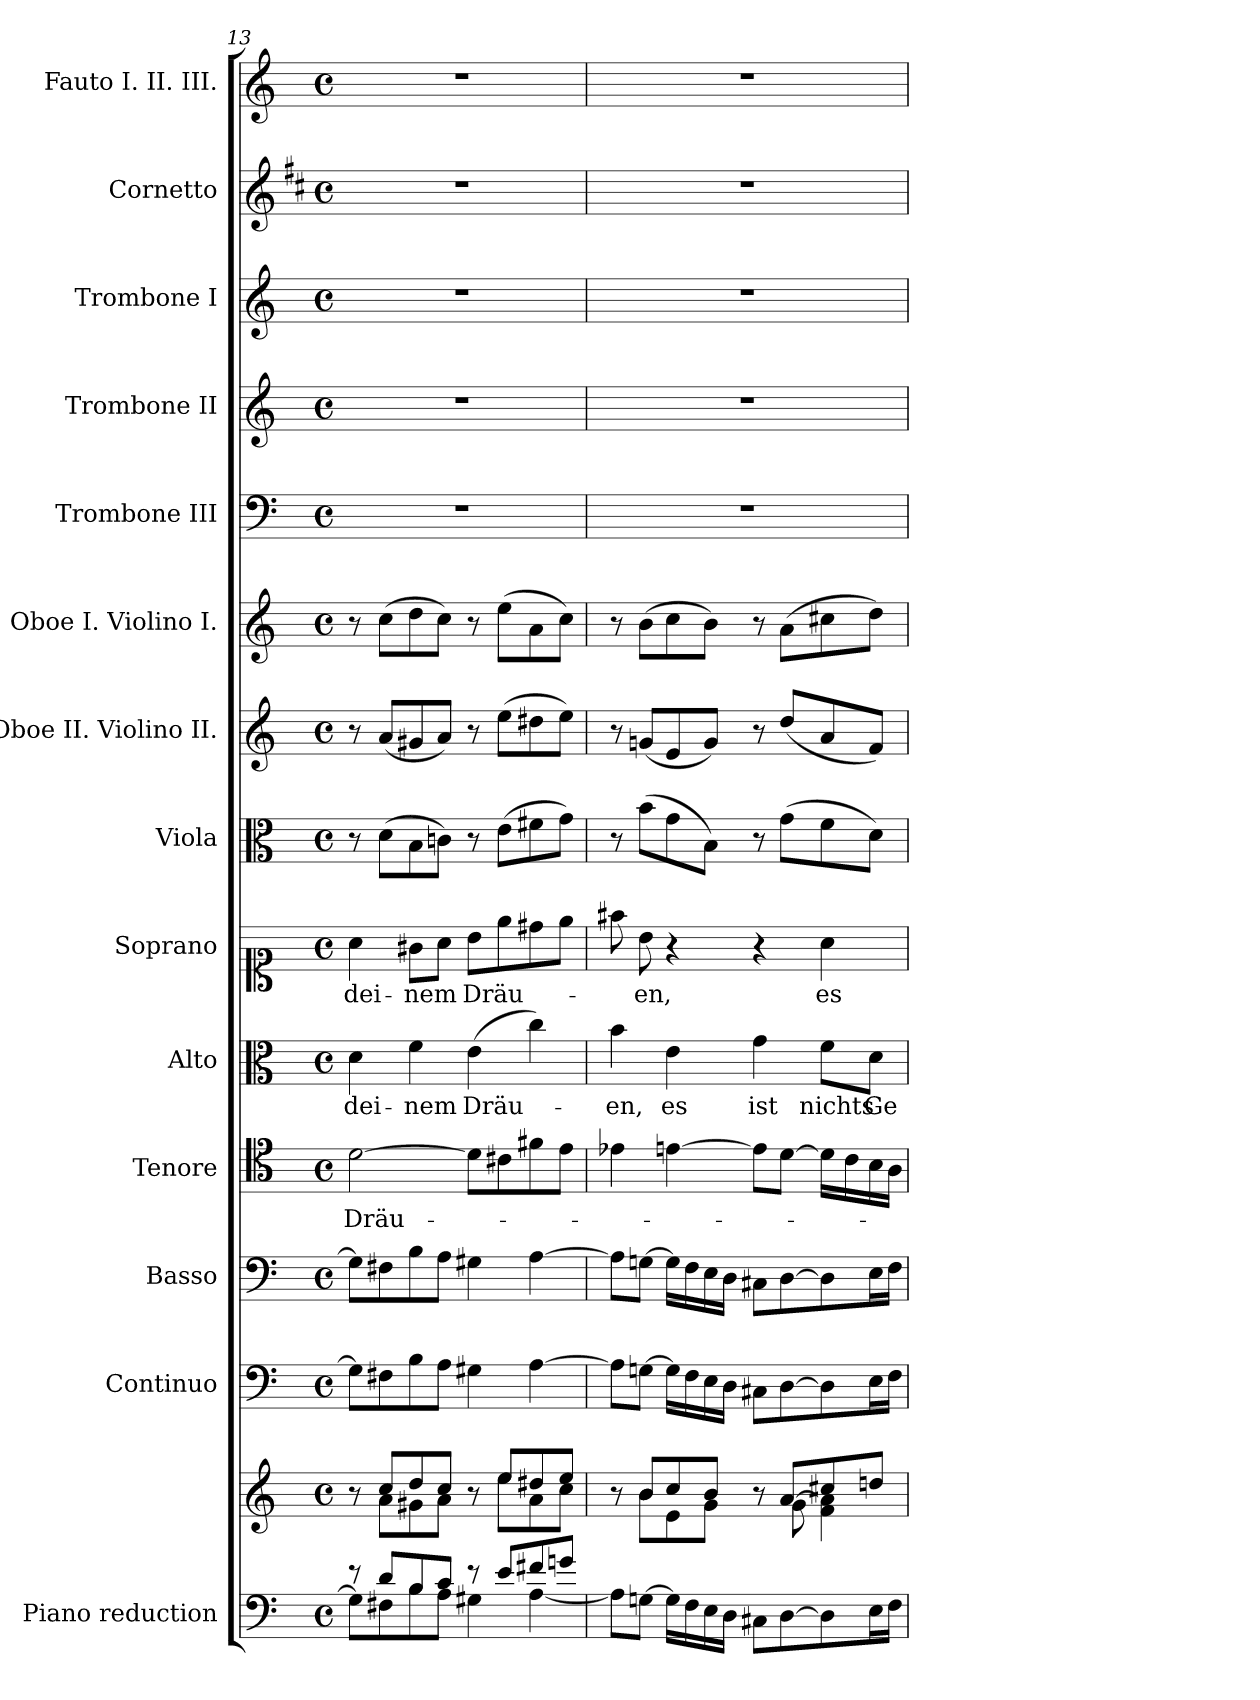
**kern	**kern	**kern	**kern	**kern	**text	**kern	**text	**kern	**text	**kern	**kern	**kern	**kern	**kern	**kern	**kern	**kern
*part14	*part14	*part13	*part12	*part11	*part11	*part10	*part10	*part9	*part9	*part8	*part7	*part6	*part5	*part4	*part3	*part2	*part1
*staff15	*staff14	*staff13	*staff12	*staff11	*staff11	*staff10	*staff10	*staff9	*staff9	*staff8	*staff7	*staff6	*staff5	*staff4	*staff3	*staff2	*staff1
*I"Piano reduction	*	*I"Continuo	*I"Basso	*I"Tenore	*	*I"Alto	*	*I"Soprano	*	*I"Viola	*I"Oboe II. Violino II.	*I"Oboe I. Violino I.	*I"Trombone III	*I"Trombone II	*I"Trombone I	*I"Cornetto	*I"Fauto I. II. III.
*I'Pno	*	*	*	*	*	*	*	*	*	*	*	*I'Ob	*I'Trb	*I'Trb	*I'Trb	*	*
*clefF4	*clefG2	*clefF4	*clefF4	*clefC4	*	*clefC3	*	*clefC1	*	*clefC3	*clefG2	*clefG2	*clefF4	*clefG2	*clefG2	*clefG2	*clefG2
*	*	*	*	*	*	*	*	*	*	*	*	*	*	*ITrd7c12	*ITrd7c12	*ITrd1c2	*
*k[]	*k[]	*k[]	*k[]	*k[]	*	*k[]	*	*k[]	*	*k[]	*k[]	*k[]	*k[]	*k[]	*k[]	*k[]	*k[]
*M4/4	*M4/4	*M4/4	*M4/4	*M4/4	*	*M4/4	*	*M4/4	*	*M4/4	*M4/4	*M4/4	*M4/4	*M4/4	*M4/4	*M4/4	*M4/4
*met(c)	*met(c)	*met(c)	*met(c)	*met(c)	*	*met(c)	*	*met(c)	*	*met(c)	*met(c)	*met(c)	*met(c)	*met(c)	*met(c)	*met(c)	*met(c)
=13	=13	=13	=13	=13	=13	=13	=13	=13	=13	=13	=13	=13	=13	=13	=13	=13	=13
*^	*^	*	*	*	*	*	*	*	*	*	*	*	*	*	*	*	*
!	!	!	!	!	!	!	!LO:LY:b	!	!LO:LY:b	!	!LO:LY:b	!	!	!	!	!	!	!	!
8r	8G\L]	8r	8ryy	8G\L]	8G\L]	[2d\	Dräu-	4d\	dei-	4a\	dei-	8r	8r	8r	1r	1r	1r	1r	1r
8d/L	8F#X\	8cc/L	8a\L	8F#X\	8F#X\	.	.	.	.	.	.	(8d\L	(8a/L	(8cc\L	.	.	.	.	.
!	!	!	!	!	!	!	!	!	!LO:LY:b	!	!LO:LY:b	!	!	!	!	!	!	!	!
8B/	8B\	8dd/	8g#X\	8B\	8B\	.	.	4f\	nem	8g#X\L	nem	8B\	8g#X/	8dd\	.	.	.	.	.
8c/J	8A\J	8cc/J	8a\J	8A\J	8A\J	.	.	.	.	8a\J	.	8cn\J)	8a/J)	8cc\J)	.	.	.	.	.
!	!	!	!	!	!	!	!	!	!LO:LY:b	!	!LO:LY:b	!	!	!	!	!	!	!	!
8r	4G#X\	8r	8ryy	4G#X\	4G#X\	8d\L]	.	(4e\	Dräu-	8b\L	Dräu-	8r	8r	8r	.	.	.	.	.
8e/L	.	8ee/L	8ee\L	.	.	8c#X\	.	.	.	8ee\	.	(8e\L	(8ee\L	(8ee\L	.	.	.	.	.
8f#X/	[4A\	8dd#X/	8a\	[4A\	[4A\	8f#X\	.	4cc\)	.	8dd#X\	.	8f#X\	8dd#X\	8a\	.	.	.	.	.
8gn/J	.	8ee/J	8cc\J	.	.	8e\J	.	.	.	8ee\J	.	8g\J)	8ee\J)	8cc\J)	.	.	.	.	.
*v	*v	*	*	*	*	*	*	*	*	*	*	*	*	*	*	*	*	*	*
=14	=14	=14	=14	=14	=14	=14	=14	=14	=14	=14	=14	=14	=14	=14	=14	=14	=14	=14
!	!	!	!	!	!	!	!	!LO:LY:b	!	!	!	!	!	!	!	!	!	!
8A\L]	8r	8ryy	8A\L]	8A\L]	4e-X\	.	4b\	-en,	8ff#X\	.	8r	8r	8r	1r	1r	1r	1r	1r
!	!	!	!	!	!	!	!	!	!	!LO:LY:b	!	!	!	!	!	!	!	!
[8Gn\J	8b/L	8b\L	[8Gn\J	[8Gn\J	.	.	.	.	8b\	-en,	(8b\L	(8gn/L	(8b\L	.	.	.	.	.
!	!	!	!	!	!	!	!	!LO:LY:b	!	!	!	!	!	!	!	!	!	!
16G\LL]	8cc/	8e\	16G\LL]	16G\LL]	[4en\	.	4e\	es	4r	.	8g\	8e/	8cc\	.	.	.	.	.
16F\	.	.	16F\	16F\	.	.	.	.	.	.	.	.	.	.	.	.	.	.
16E\	8b/J	8g\J	16E\	16E\	.	.	.	.	.	.	8B\J)	8g/J)	8b\J)	.	.	.	.	.
16D\JJ	.	.	16D\JJ	16D\JJ	.	.	.	.	.	.	.	.	.	.	.	.	.	.
!	!	!	!	!	!	!	!	!LO:LY:b	!	!	!	!	!	!	!	!	!	!
8C#X\L	8r	8ryy	8C#X\L	8C#X\L	8e\L]	.	4g\	ist	4r	.	8r	8r	8r	.	.	.	.	.
[8D\	[8a/L	8g\	[8D\	[8D\	[8d\J	.	.	.	.	.	(8g\L	(8dd/L	(8a\L	.	.	.	.	.
!	!	!	!	!	!	!	!	!LO:LY:b	!	!LO:LY:b	!	!	!	!	!	!	!	!
8D\]	8cc#X/	4f\ 4a\]	8D\]	8D\]	16d\LL]	.	8f\L	nichts	4a\	es	8f\	8a/	8cc#X\	.	.	.	.	.
.	.	.	.	.	16c\	.	.	.	.	.	.	.	.	.	.	.	.	.
!	!	!	!	!	!	!	!	!LO:LY:b	!	!	!	!	!	!	!	!	!	!
16E\L	8ddn/J	.	16E\L	16E\L	16B\	.	8d\J	Ge-	.	.	8d\J)	8f/J)	8dd\J)	.	.	.	.	.
16F\JJ	.	.	16F\JJ	16F\JJ	16A\JJ	.	.	.	.	.	.	.	.	.	.	.	.	.
*	*v	*v	*	*	*	*	*	*	*	*	*	*	*	*	*	*	*	*
=	=	=	=	=	=	=	=	=	=	=	=	=	=	=	=	=	=
*-	*-	*-	*-	*-	*-	*-	*-	*-	*-	*-	*-	*-	*-	*-	*-	*-	*-
